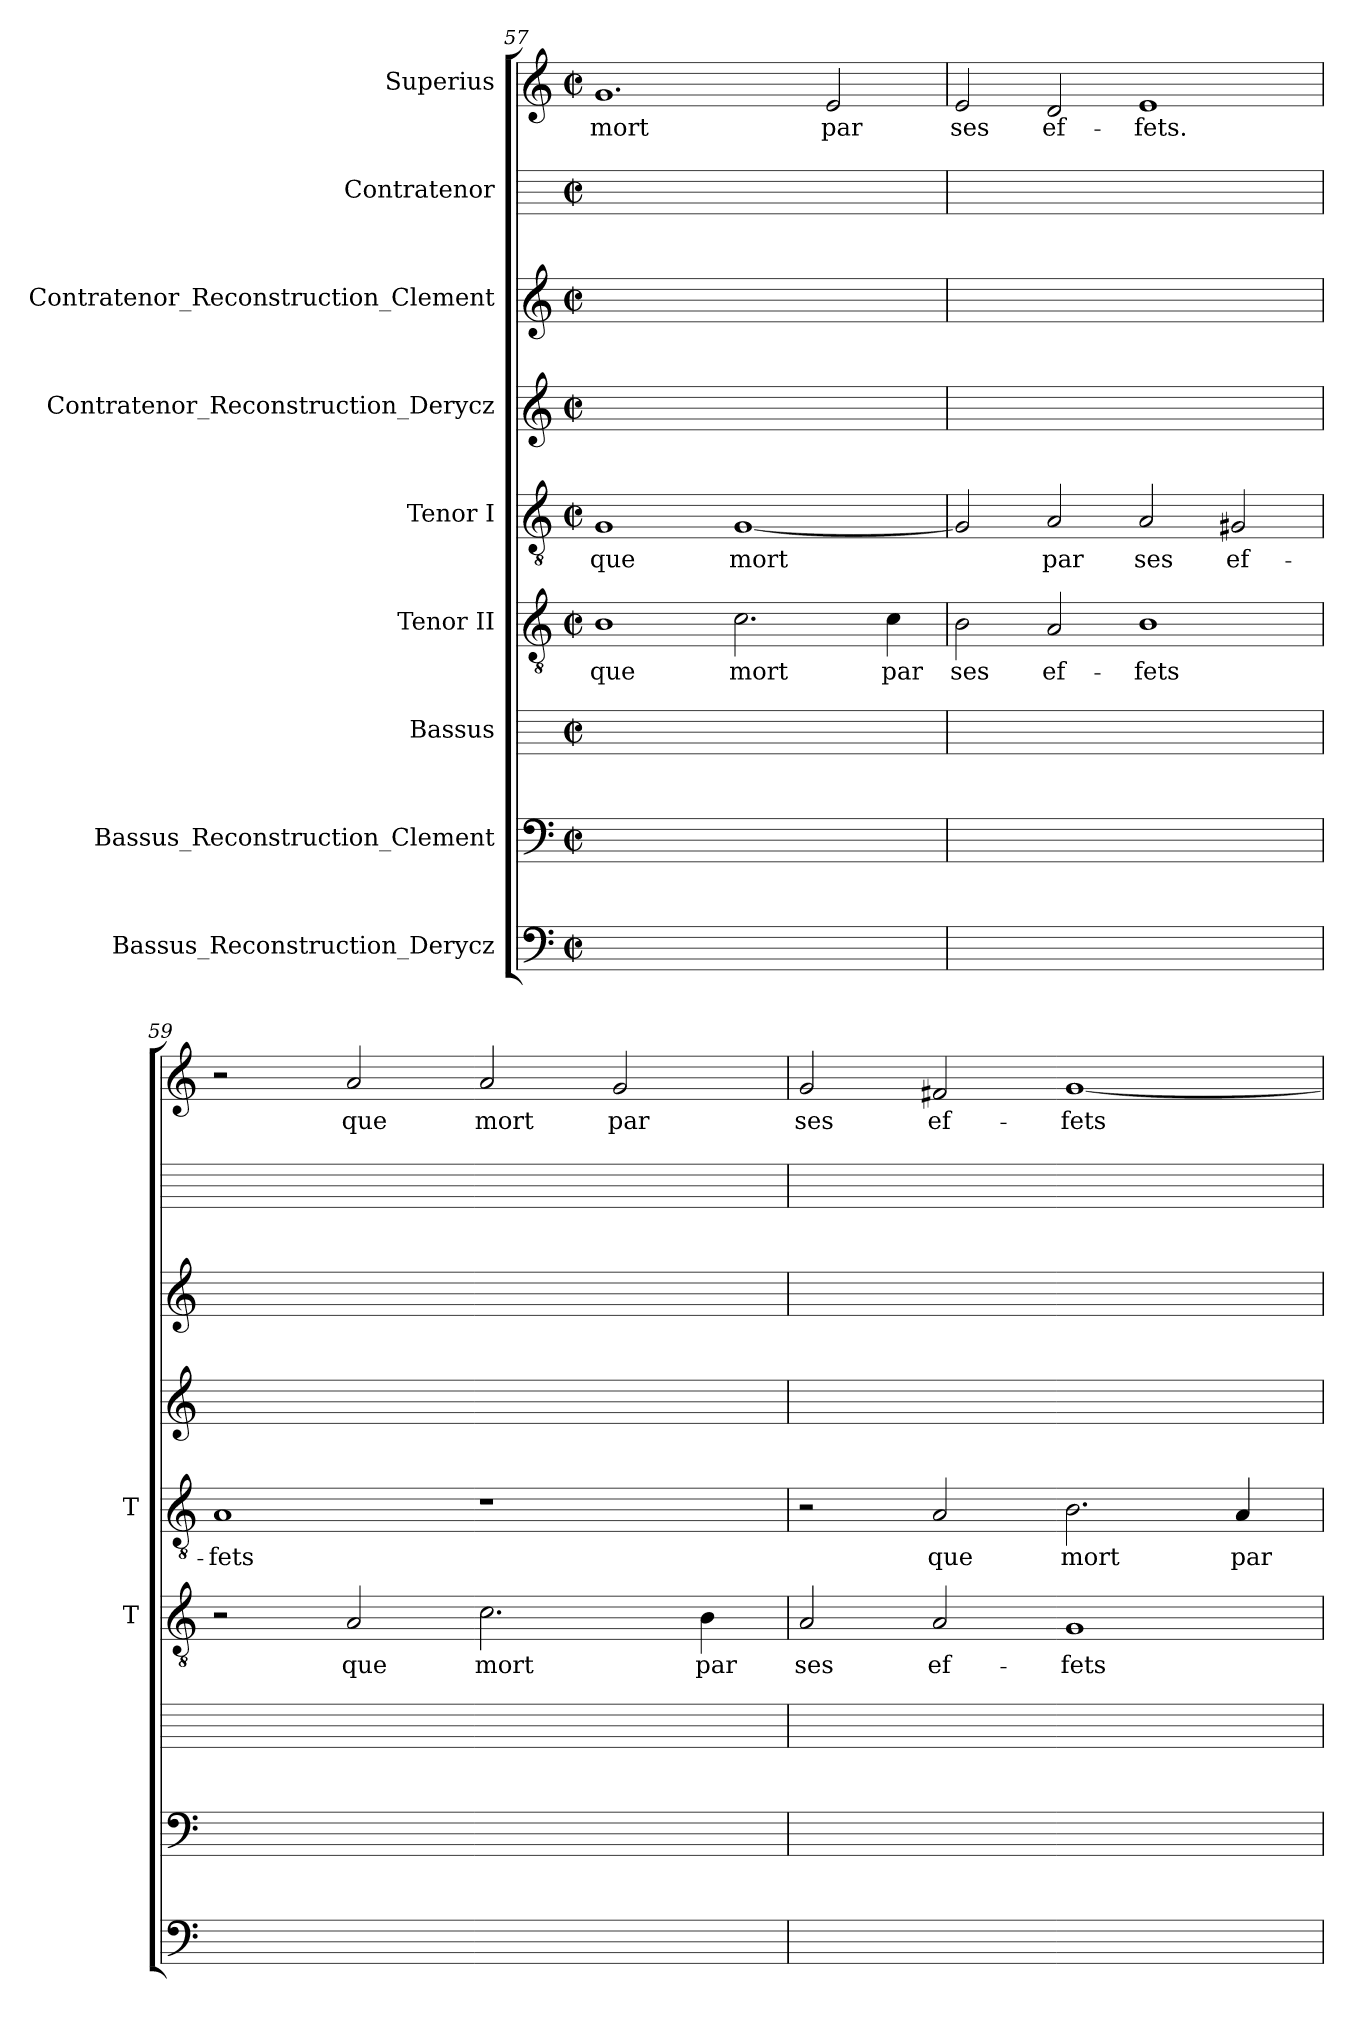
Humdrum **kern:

**kern	**kern	**kern	**kern	**text	**kern	**text	**kern	**kern	**kern	**kern	**text
*part9	*part8	*part7	*part6	*part6	*part5	*part5	*part4	*part3	*part2	*part1	*part1
*staff9	*staff8	*staff7	*staff6	*staff6	*staff5	*staff5	*staff4	*staff3	*staff2	*staff1	*staff1
*I"Bassus_Reconstruction_Derycz	*I"Bassus_Reconstruction_Clement	*I"Bassus	*I"Tenor II	*	*I"Tenor I	*	*I"Contratenor_Reconstruction_Derycz	*I"Contratenor_Reconstruction_Clement	*I"Contratenor	*I"Superius	*
*	*	*	*I'T	*	*I'T	*	*	*	*	*	*
*clefF4	*clefF4	*	*clefGv2	*	*clefGv2	*	*clefG2	*clefG2	*	*clefG2	*
*k[]	*k[]	*	*k[]	*	*k[]	*	*k[]	*k[]	*	*k[]	*
*C:	*C:	*	*C:	*	*C:	*	*C:	*C:	*	*C:	*
*M2/2	*M2/2	*M2/2	*M2/2	*	*M2/2	*	*M2/2	*M2/2	*M2/2	*M2/2	*
*met(c|)	*met(c|)	*met(c|)	*met(c|)	*	*met(c|)	*	*met(c|)	*met(c|)	*met(c|)	*met(c|)	*
=57	=57	=57	=57	=57	=57	=57	=57	=57	=57	=57	=57
0ryy	0ryy	0ryy	1B	-que	1G	-que	0ryy	0ryy	0ryy	1.g	-mort
.	.	.	2.c	-mort	[1G	-mort	.	.	.	.	.
.	.	.	.	.	.	.	.	.	.	2e	-par
.	.	.	4c	-par	.	.	.	.	.	.	.
=58	=58	=58	=58	=58	=58	=58	=58	=58	=58	=58	=58
0ryy	0ryy	0ryy	2B	-ses	2G]	.	0ryy	0ryy	0ryy	2e	-ses
.	.	.	2A	ef-	2A	-par	.	.	.	2d	ef-
.	.	.	1B	-fets	2A	-ses	.	.	.	1e	-fets.
.	.	.	.	.	2G#X	ef-	.	.	.	.	.
=59	=59	=59	=59	=59	=59	=59	=59	=59	=59	=59	=59
0ryy	0ryy	0ryy	2r	.	1A	-fets	0ryy	0ryy	0ryy	2r	.
.	.	.	2A	-que	.	.	.	.	.	2a	-que
.	.	.	2.c	-mort	1r	.	.	.	.	2a	-mort
.	.	.	.	.	.	.	.	.	.	2g	-par
.	.	.	4B	-par	.	.	.	.	.	.	.
=60	=60	=60	=60	=60	=60	=60	=60	=60	=60	=60	=60
0ryy	0ryy	0ryy	2A	-ses	2r	.	0ryy	0ryy	0ryy	2g	-ses
.	.	.	2A	ef-	2A	-que	.	.	.	2f#X	ef-
.	.	.	1G	-fets	2.B	-mort	.	.	.	[1g	-fets
.	.	.	.	.	4A	-par	.	.	.	.	.
=	=	=	=	=	=	=	=	=	=	=	=
*-	*-	*-	*-	*-	*-	*-	*-	*-	*-	*-	*-
